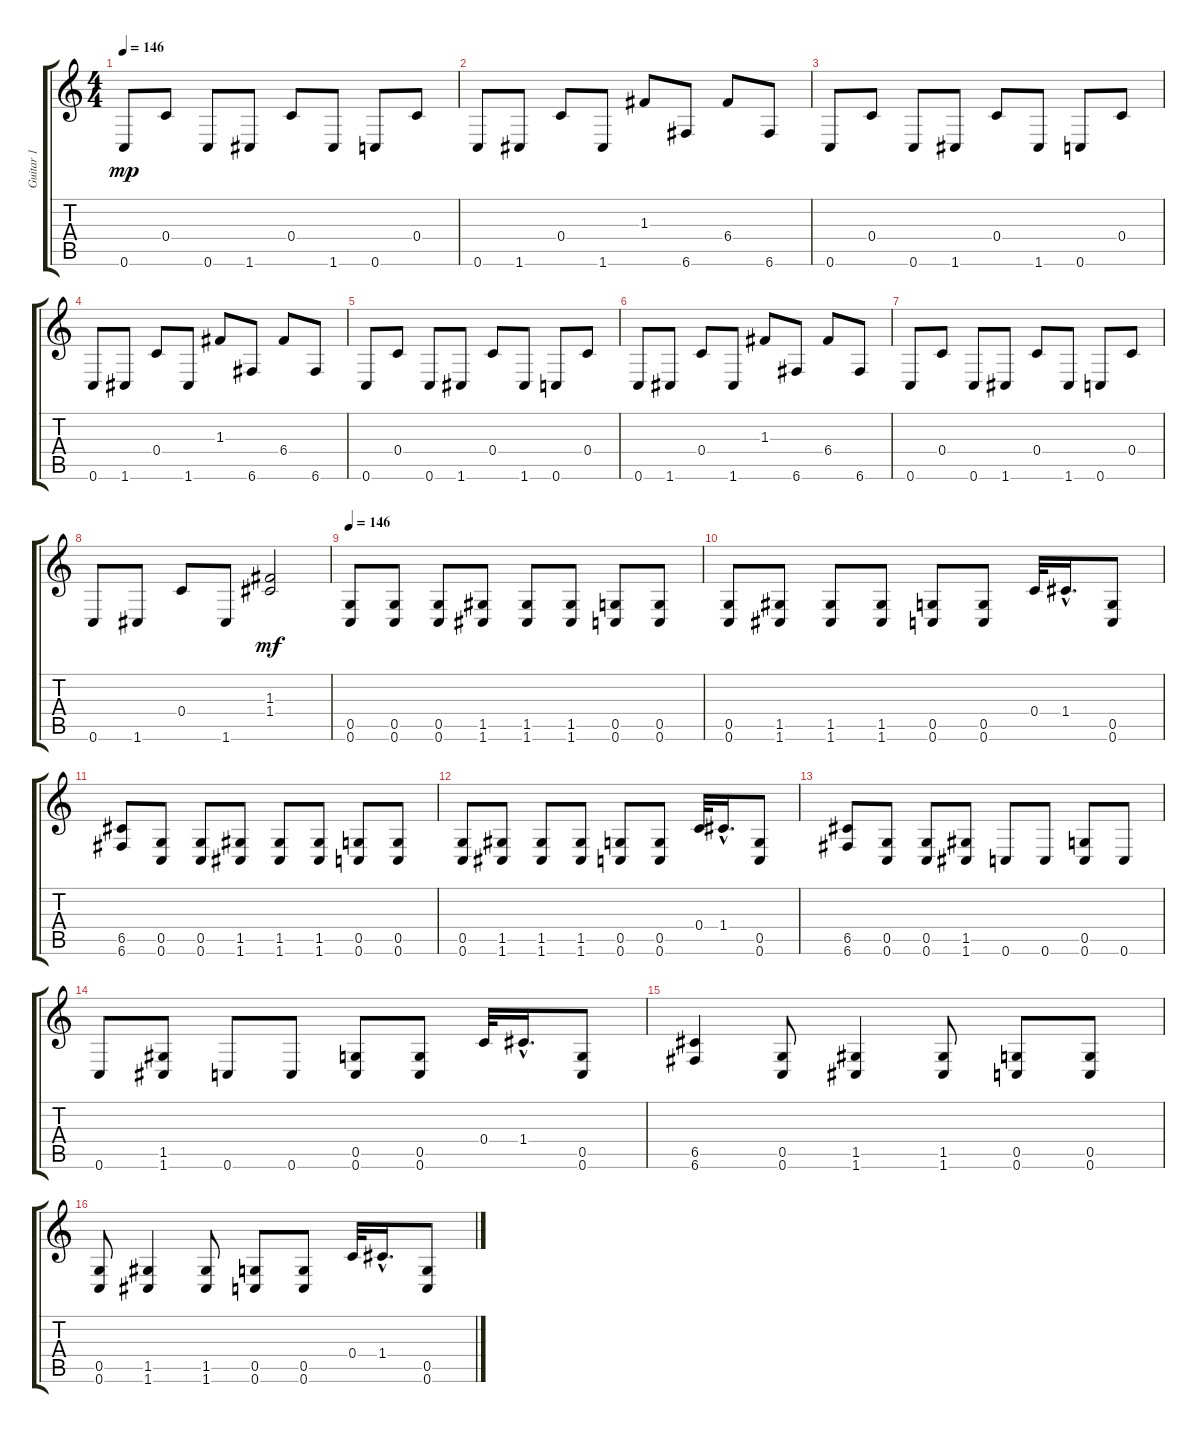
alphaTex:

\track ("Guitar 1" "Guitar 1") {instrument distortionguitar}
\staff {score tabs}
\tuning (D4 A3 F3 C3 G2 C2) {hide}
\ts (4 4)
\tempo 146
\clef g2
\ks c
0.6.8{dy mp} 0.4.8 0.6.8 1.6.8 0.4.8 1.6.8 0.6.8 0.4.8 |
0.6.8 1.6.8 0.4.8 1.6.8 1.3.8 6.6.8 6.4.8 6.6.8 |
0.6.8 0.4.8 0.6.8 1.6.8 0.4.8 1.6.8 0.6.8 0.4.8 |
0.6.8 1.6.8 0.4.8 1.6.8 1.3.8 6.6.8 6.4.8 6.6.8 |
0.6.8 0.4.8 0.6.8 1.6.8 0.4.8 1.6.8 0.6.8 0.4.8 |
0.6.8 1.6.8 0.4.8 1.6.8 1.3.8 6.6.8 6.4.8 6.6.8 |
0.6.8 0.4.8 0.6.8 1.6.8 0.4.8 1.6.8 0.6.8 0.4.8 |
0.6.8 1.6.8 0.4.8 1.6.8 (1.3 1.4).2{dy mf} |
\tempo 146
(0.5 0.6).8 (0.5 0.6).8 (0.5 0.6).8 (1.5 1.6).8 (1.5 1.6).8 (1.5 1.6).8 (0.5 0.6).8 (0.5 0.6).8 |
(0.5 0.6).8 (1.5 1.6).8 (1.5 1.6).8 (1.5 1.6).8 (0.5 0.6).8 (0.5 0.6).8 0.4.32 1.4{hac}.16{d} (0.5 0.6).8 |
(6.5 6.6).8 (0.5 0.6).8 (0.5 0.6).8 (1.5 1.6).8 (1.5 1.6).8 (1.5 1.6).8 (0.5 0.6).8 (0.5 0.6).8 |
(0.5 0.6).8 (1.5 1.6).8 (1.5 1.6).8 (1.5 1.6).8 (0.5 0.6).8 (0.5 0.6).8 0.4.32 1.4{hac}.16{d} (0.5 0.6).8 |
(6.5 6.6).8 (0.5 0.6).8 (0.5 0.6).8 (1.5 1.6).8 0.6.8 0.6.8 (0.5 0.6).8 0.6.8 |
0.6.8 (1.5 1.6).8 0.6.8 0.6.8 (0.5 0.6).8 (0.5 0.6).8 0.4.32 1.4{hac}.16{d} (0.5 0.6).8 |
(6.5 6.6).4 (0.5 0.6).8 (1.5 1.6).4 (1.5 1.6).8 (0.5 0.6).8 (0.5 0.6).8 |
(0.5 0.6).8 (1.5 1.6).4 (1.5 1.6).8 (0.5 0.6).8 (0.5 0.6).8 0.4.32 1.4{hac}.16{d} (0.5 0.6).8
